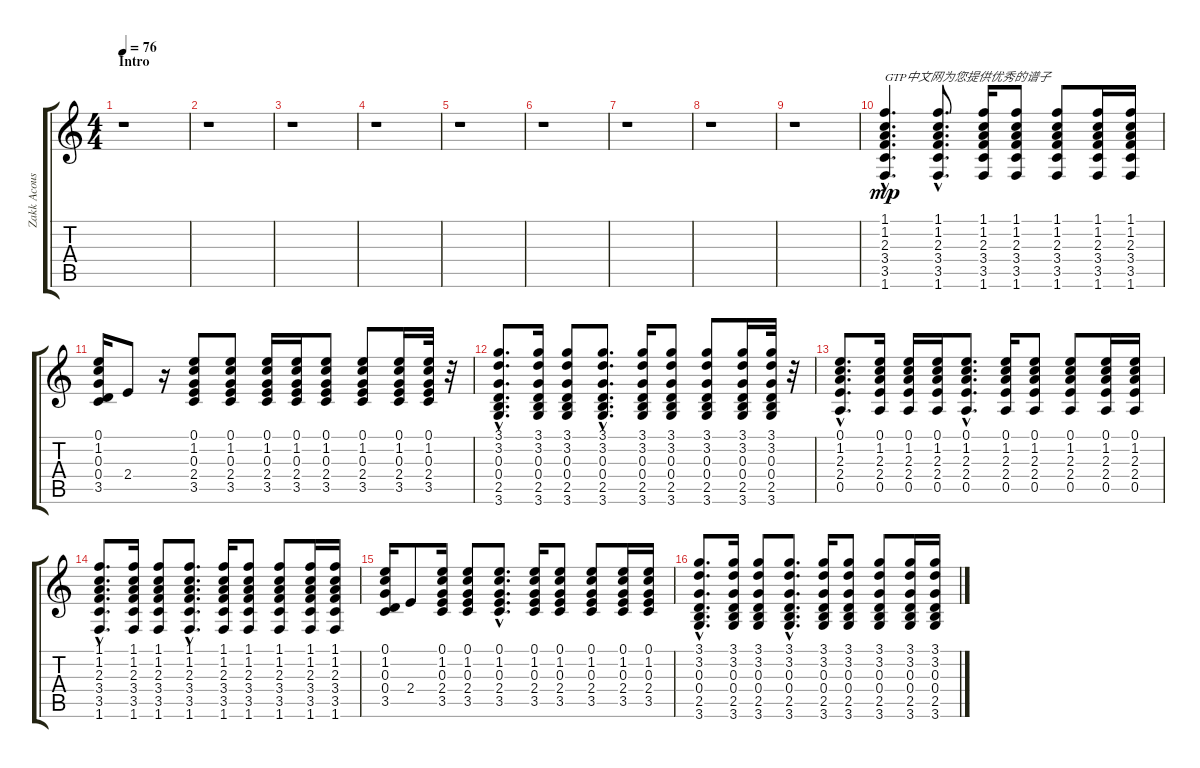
\track ("Zakk Acoustic" "Zakk Acous") {instrument acousticguitarsteel}
\staff {score tabs}
\tuning (E4 B3 G3 D3 A2 E2) {hide}
\ts (4 4)
\section ("" "Intro")
\tempo 76
\clef g2
\ks c
r.1{dy mp instrument acousticguitarsteel} |
r.1 |
r.1 |
r.1 |
r.1 |
r.1 |
r.1 |
r.1 |
r.1 |
(1.1{hac} 1.2{hac} 2.3{hac} 3.4{hac} 3.5{hac} 1.6{hac}).4{d txt "GTP中文网为您提供优秀的谱子"} (1.1{hac} 1.2{hac} 2.3{hac} 3.4{hac} 3.5{hac} 1.6{hac}).8{d} (1.1 1.2 2.3 3.4 3.5 1.6).16 (1.1 1.2 2.3 3.4 3.5 1.6).8 (1.1 1.2 2.3 3.4 3.5 1.6).8 (1.1 1.2 2.3 3.4 3.5 1.6).16 (1.1 1.2 2.3 3.4 3.5 1.6).16 |
(0.1 1.2 0.3 0.4 3.5).16 2.4.8 r.16 (0.1 1.2 0.3 2.4 3.5).8 (0.1 1.2 0.3 2.4 3.5).8 (0.1 1.2 0.3 2.4 3.5).16 (0.1 1.2 0.3 2.4 3.5).16 (0.1 1.2 0.3 2.4 3.5).8 (0.1 1.2 0.3 2.4 3.5).8 (0.1 1.2 0.3 2.4 3.5).16 (0.1 1.2 0.3 2.4 3.5).32 r.32 |
(3.1{hac} 3.2{hac} 0.3{hac} 0.4{hac} 2.5{hac} 3.6{hac}).8{d} (3.1 3.2 0.3 0.4 2.5 3.6).16 (3.1 3.2 0.3 0.4 2.5 3.6).8 (3.1{hac} 3.2{hac} 0.3{hac} 0.4{hac} 2.5{hac} 3.6{hac}).8{d} (3.1 3.2 0.3 0.4 2.5 3.6).16 (3.1 3.2 0.3 0.4 2.5 3.6).8 (3.1 3.2 0.3 0.4 2.5 3.6).8 (3.1 3.2 0.3 0.4 2.5 3.6).16 (3.1 3.2 0.3 0.4 2.5 3.6).32 r.32 |
(0.1{hac} 1.2{hac} 2.3{hac} 2.4{hac} 0.5{hac}).8{d} (0.1 1.2 2.3 2.4 0.5).16 (0.1 1.2 2.3 2.4 0.5).16 (0.1 1.2 2.3 2.4 0.5).16 (0.1{hac} 1.2{hac} 2.3{hac} 2.4{hac} 0.5{hac}).8{d} (0.1 1.2 2.3 2.4 0.5).16 (0.1 1.2 2.3 2.4 0.5).8 (0.1 1.2 2.3 2.4 0.5).8 (0.1 1.2 2.3 2.4 0.5).16 (0.1 1.2 2.3 2.4 0.5).16 |
(1.1{hac} 1.2{hac} 2.3{hac} 3.4{hac} 3.5{hac} 1.6{hac}).8{d} (1.1 1.2 2.3 3.4 3.5 1.6).16 (1.1 1.2 2.3 3.4 3.5 1.6).8 (1.1{hac} 1.2{hac} 2.3{hac} 3.4{hac} 3.5{hac} 1.6{hac}).8{d} (1.1 1.2 2.3 3.4 3.5 1.6).16 (1.1 1.2 2.3 3.4 3.5 1.6).8 (1.1 1.2 2.3 3.4 3.5 1.6).8 (1.1 1.2 2.3 3.4 3.5 1.6).16 (1.1 1.2 2.3 3.4 3.5 1.6).16 |
(0.1 1.2 0.3 0.4 3.5).16 2.4.8 (0.1 1.2 0.3 2.4 3.5).16 (0.1 1.2 0.3 2.4 3.5).8 (0.1{hac} 1.2{hac} 0.3{hac} 2.4{hac} 3.5{hac}).8{d} (0.1 1.2 0.3 2.4 3.5).16 (0.1 1.2 0.3 2.4 3.5).8 (0.1 1.2 0.3 2.4 3.5).8 (0.1 1.2 0.3 2.4 3.5).16 (0.1 1.2 0.3 2.4 3.5).16 |
(3.1{hac} 3.2{hac} 0.3{hac} 0.4{hac} 2.5{hac} 3.6{hac}).8{d} (3.1 3.2 0.3 0.4 2.5 3.6).16 (3.1 3.2 0.3 0.4 2.5 3.6).8 (3.1{hac} 3.2{hac} 0.3{hac} 0.4{hac} 2.5{hac} 3.6{hac}).8{d} (3.1 3.2 0.3 0.4 2.5 3.6).16 (3.1 3.2 0.3 0.4 2.5 3.6).8 (3.1 3.2 0.3 0.4 2.5 3.6).8 (3.1 3.2 0.3 0.4 2.5 3.6).16 (3.1 3.2 0.3 0.4 2.5 3.6).16
